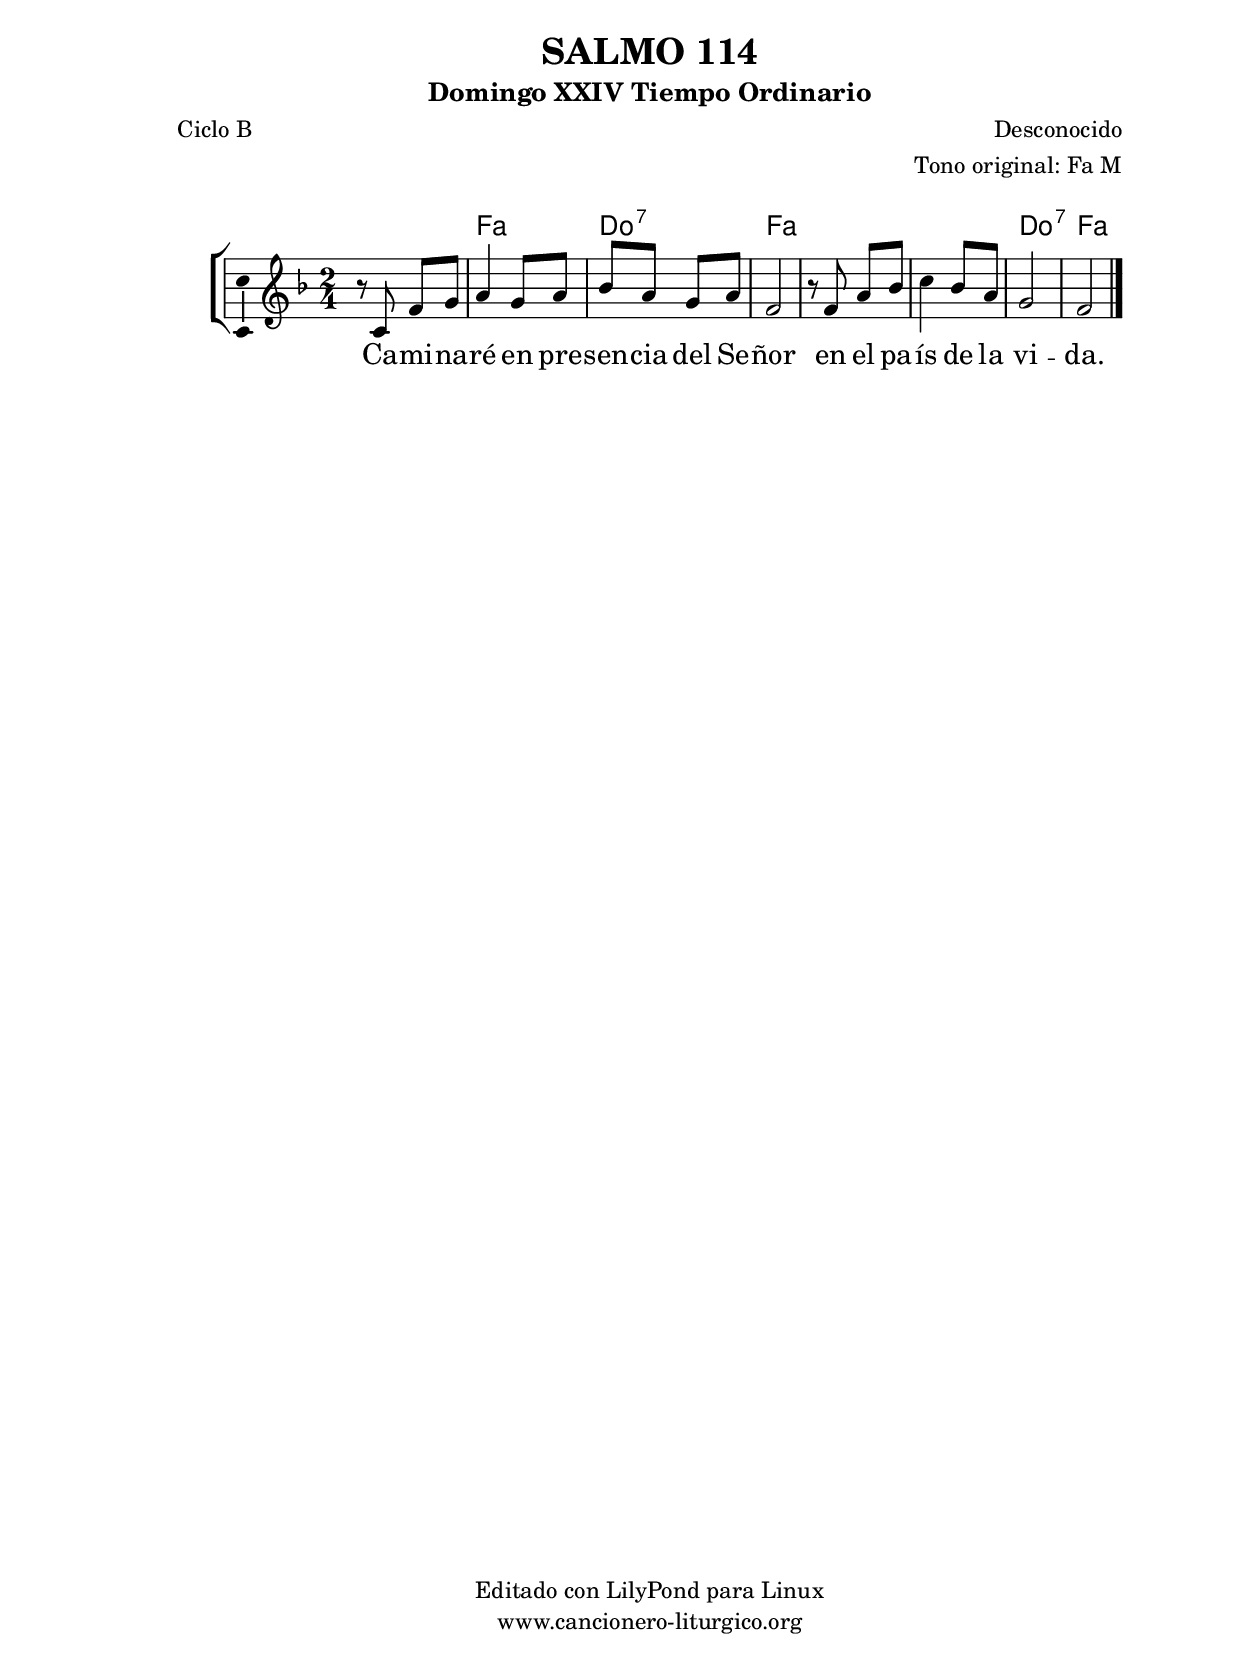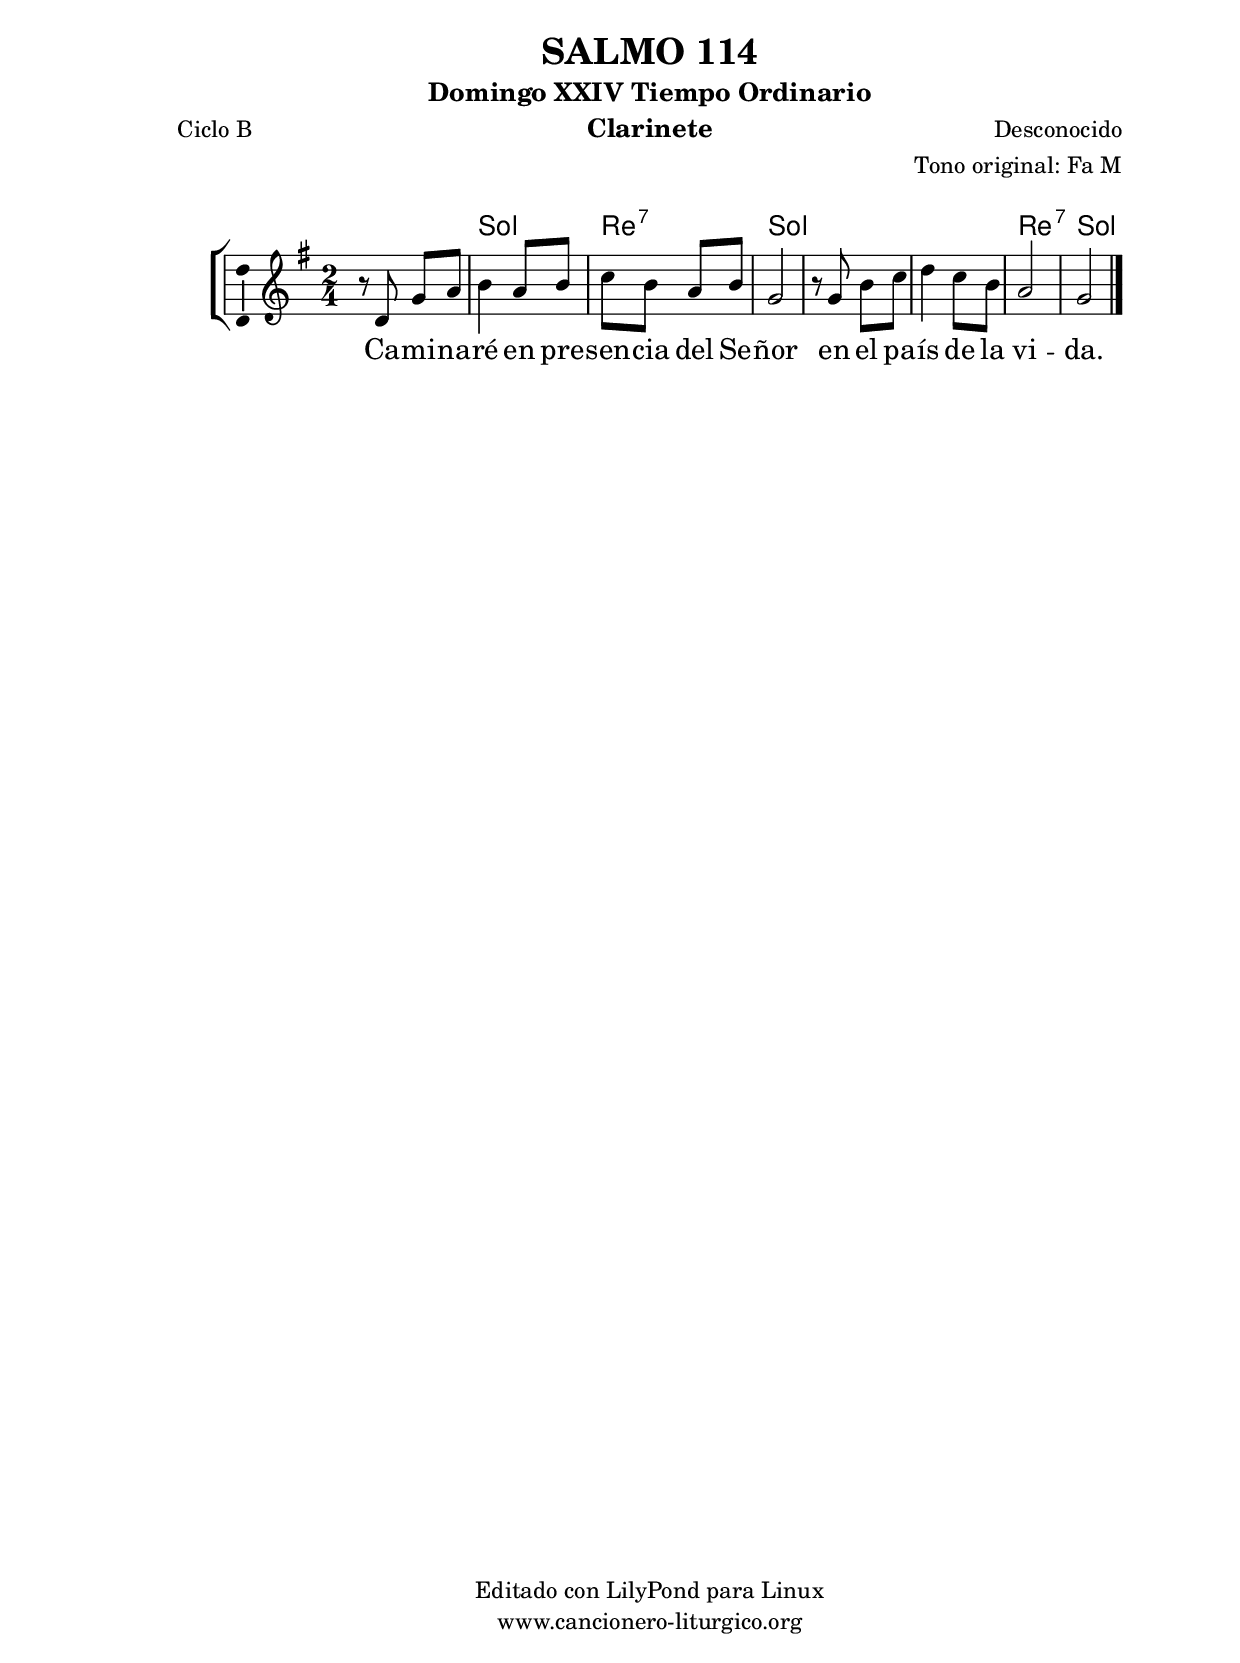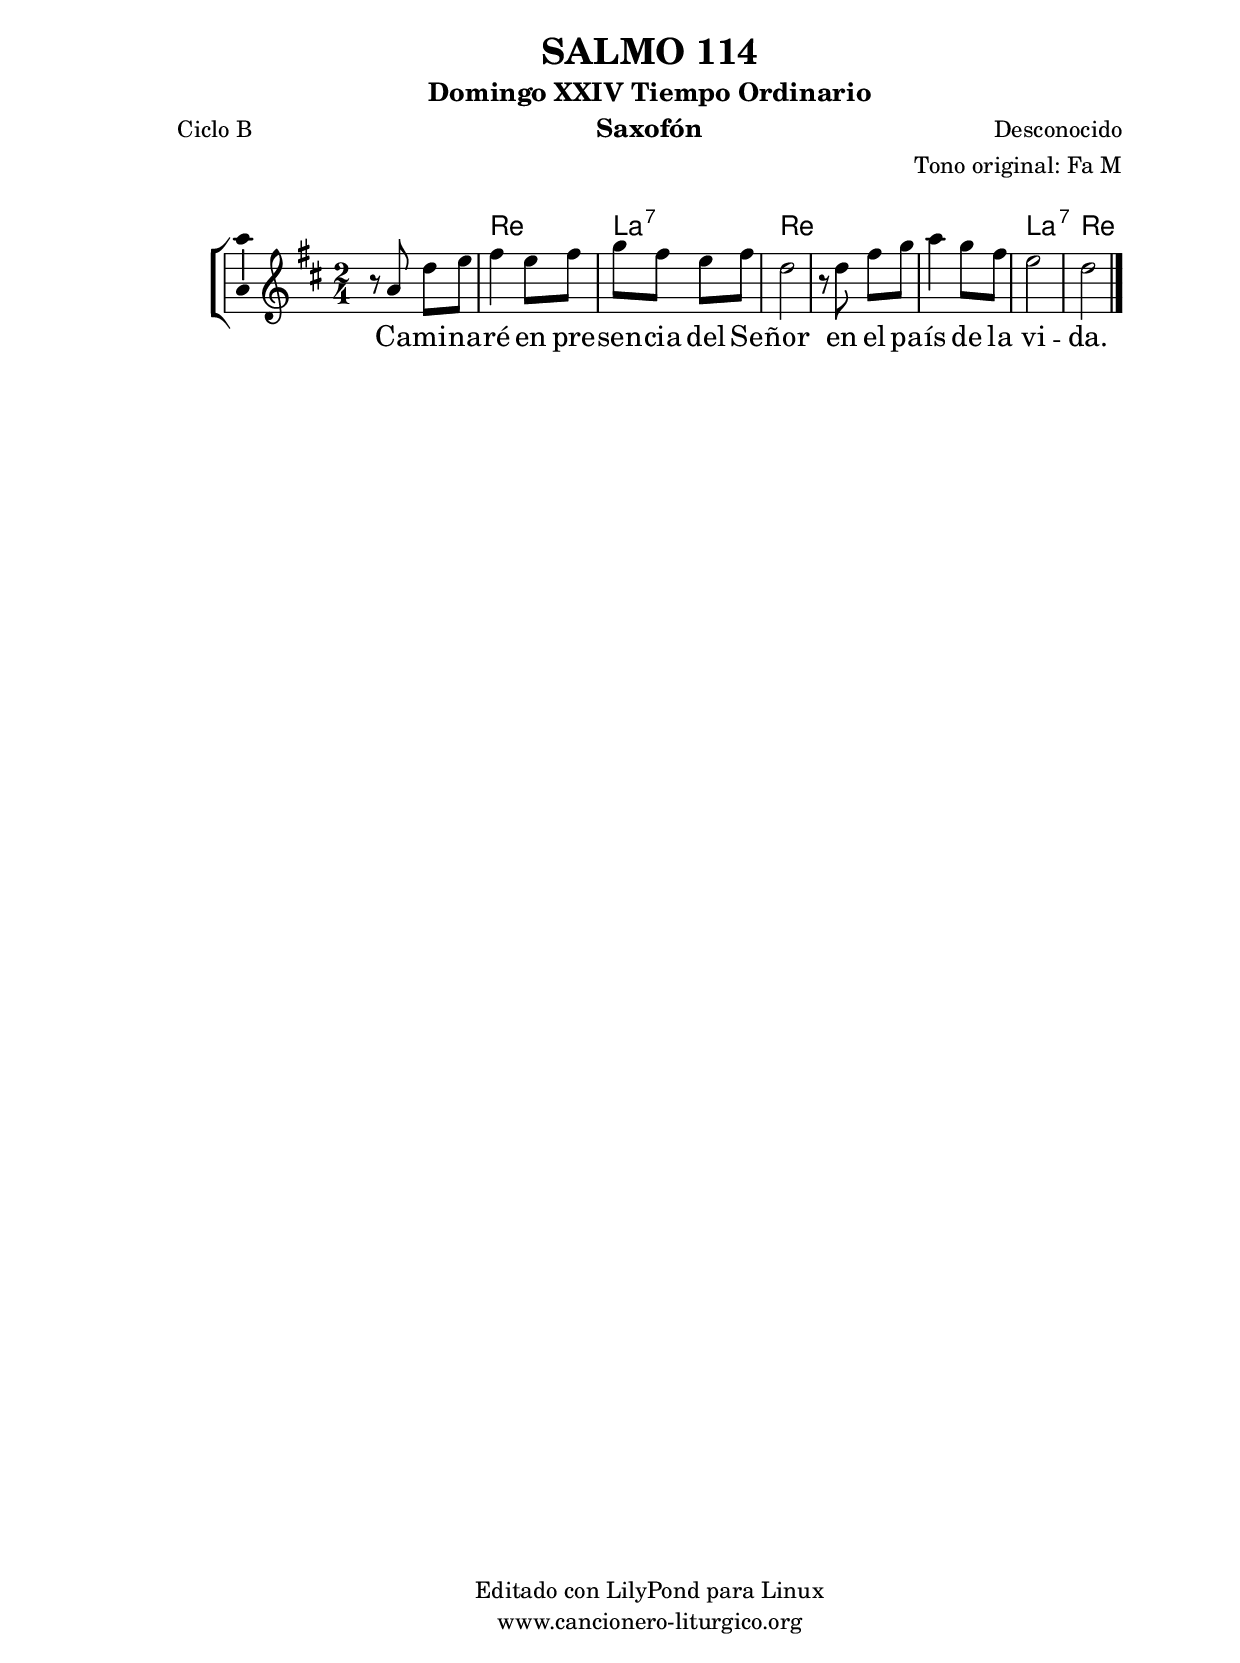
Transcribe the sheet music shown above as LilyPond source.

%
%para convertir .midi en .wav:
%timidity filename.midi -Ow -o finename.wav
%
%
%Para convertir de .wav a .mp3:
%lame -h -m j filename.wav
%
%
%para escuchar el midi:
%timidity nombrefichero.midi
%


%versión de lilypond para la que se ha escrito esta partitura:
\version "2.16.0"

	%Tamaño papel
	#(set-default-paper-size "a4")
	%Tamaño partitura
	#(set-global-staff-size 20)
	%No responde al pulsar sobre una nota
	#(ly:set-option 'point-and-click #f)

%parámetros del encabezamiento:
\header {
	title = "SALMO 114"
	subtitle = "Domingo XXIV Tiempo Ordinario"
	composer = "Desconocido"
	poet = "Ciclo B"
	meter = ""
	arranger = "Tono original: Fa M"
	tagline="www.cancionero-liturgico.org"
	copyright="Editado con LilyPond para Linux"
	}

%parámetros asociados al papel:
\paper  {
	oddHeaderMarkup = \markup {\fill-line { \on-the-fly #not-first-page \fromproperty #'header:title \on-the-fly #not-first-page \fromproperty #'header:composer }}
	evenHeaderMarkup = \markup {\fill-line { \fromproperty #'header:composer \fromproperty #'header:title }}
	#(set-paper-size "a4")
	print-page-number = ##f
	first-page-number = 1
	print-first-page-number = ##f
%	head-separation = 3.0 \cm
	top-margin = 2.0 \cm
	bottom-margin = 0.5\cm
%%%	bottom-margin = -1.0\cm
	left-margin = 3.0 \cm
	line-width = 16.0 \cm 
	indent = 8\mm
	interscoreline = 2.\mm
	between-system-space = 15\mm
%	para que las partituras no llenen la hoja:
	ragged-bottom = ##t
%	idem para la última hoja:
	ragged-last-bottom = ##f
%	para que las partituras llenen el ancho del papel:
	ragged-last = ##f
	after-title-space = 2.5 \cm
%page-count=1
%system-count=2

	%Flexible Vertical Spacing
%	markup-markup-spacing =
%	#'((basic-distance . 15) (minimum-distance . 15) (padding . 3))
	markup-system-spacing =
	#'((basic-distance . 15) (minimum-distance . 15) (padding . 3))
	system-system-spacing =
	#'((basic-distance . 15) (minimum-distance . 15) (padding . 3))
	score-system-spacing =
	#'((basic-distance . 15) (minimum-distance . 15) (padding . 5))
%	top-system-spacing = % header
%	#'((basic-distance . 8) (minimum-distance . 0) (padding . 3))
%	top-markup-spacing =
%	#'((basic-distance . 20) (minimum-distance . 20) (padding . 3))
	last-bottom-spacing = % footer
	#'((basic-distance . 5) (minimum-distance . 5) (padding . 3))
%	score-markup-spacing =
%	#'((basic-distance . 16) (minimum-distance . 13) (padding . 3))

	}


%parámetros que afectan a toda la partitura:
global =  {
	%clave de sol (G):
	\clef G
	%armadura:
%	\transpose f g
	\key f \major
	\tempo 4=100
	\set Score.tempoHideNote = ##t
	}


acordes = {
	\italianChords
	\chordmode {
%	\transpose f g
{

s2 f2 c:7 f s f c:7 f

	}
	}
}

melodia = 
%	\transpose f g
{
	\relative c'{
	\time 2/4

r8 c8 f g
a4 g8 a
bes8 a g a
f2
r8 f8 a bes
c4 bes8 a
g2
f2

	\bar "|."
	}
	}


texto = \lyricmode {
Ca -- mi -- na -- ré en pre -- sen -- cia del Se -- ñor en el pa -- ís de la vi -- da.
	}


acordesStaff = \context ChordNames = acordesStaff <<
	\set chordChanges = ##t
	\acordes
	>>


vozStaff = \context Voice = vozStaff
\with {\consists "Ambitus_engraver"}
<<
%	\set Staff.instrumentName = ""
%	\set Staff.shortInstrumentName = ""
%	\set Staff.midiInstrument = #"clarinet"
%	\set Staff.midiInstrument = #"cello"
%	\set Staff.midiInstrument = #"flute"
	\set Staff.midiInstrument = #"electric guitar (jazz)"
%	\set Staff.midiInstrument = #"english horn"
%	\set Staff.midiInstrument = #"violin"
%	\set Staff.midiInstrument = #"glockenspiel"
	\set Staff.midiMinimumVolume = #0.7
	\set Staff.midiMaximumVolume = #0.9
	\global
	\melodia
	>>


textoStaff = \context Lyrics = textoStaff <<
	\lyricsto vozStaff \texto
	>>

\book {
	\score {
		\context ChoirStaff {
			\override StaffGroup.SystemStartBracket #'collapse-height = #1
			\override Score.SystemStartBar #'collapse-height = #1
			<<
			\acordesStaff
			\vozStaff
			\textoStaff
			>>
			}
		\layout {
	    		\context {
				\Lyrics
				\override LyricText #'font-size = #2
				}
	   		 \context {
				\Score
				%fontSize = #3
				\override StaffSymbol #'staff-space = #(magstep +3)
				%\override Beam #'thickness = #0.55
				%\override SpacingSpanner #'spacing-increment = #1.0
				%\override Slur #'height-limit = #1.5
				}
			}
		}
	\score {
		\unfoldRepeats
		\context ChoirStaff {
			<<
			\acordesStaff
			\vozStaff
			>>
			}
		\midi {
	  		\context {
	  			\Score
				tempoWholesPerMinute = #(ly:make-moment 70 4)
				}
			}
		}
	}

%Partitura para clarinete
#(define output-suffix "C")
\book {
	\header{
		instrument = "Clarinete"
		}
	\score {
		\context ChoirStaff {
			\override StaffGroup.SystemStartBracket #'collapse-height = #1
			\override Score.SystemStartBar #'collapse-height = #1
\transpose c d
			<<
			\acordesStaff
			\vozStaff
			\textoStaff
			>>
			}
		\layout {
	    		\context {
				\Lyrics
				\override LyricText #'font-size = #2
				}
	   		 \context {
				\Score
				%fontSize = #3
				\override StaffSymbol #'staff-space = #(magstep +3)
				%\override Beam #'thickness = #0.55
				%\override SpacingSpanner #'spacing-increment = #1.0
				%\override Slur #'height-limit = #1.5
				}
			}
		}
	}

%Partitura para saxofón
#(define output-suffix "S")
\book {
	\header{
		instrument = "Saxofón"
		}
	\score {
		\context ChoirStaff {
			\override StaffGroup.SystemStartBracket #'collapse-height = #1
			\override Score.SystemStartBar #'collapse-height = #1
\transpose c a
			<<
			\acordesStaff
			\vozStaff
			\textoStaff
			>>
			}
		\layout {
	    		\context {
				\Lyrics
				\override LyricText #'font-size = #2
				}
	   		 \context {
				\Score
				%fontSize = #3
				\override StaffSymbol #'staff-space = #(magstep +3)
				%\override Beam #'thickness = #0.55
				%\override SpacingSpanner #'spacing-increment = #1.0
				%\override Slur #'height-limit = #1.5
				}
			}
		}
	}

